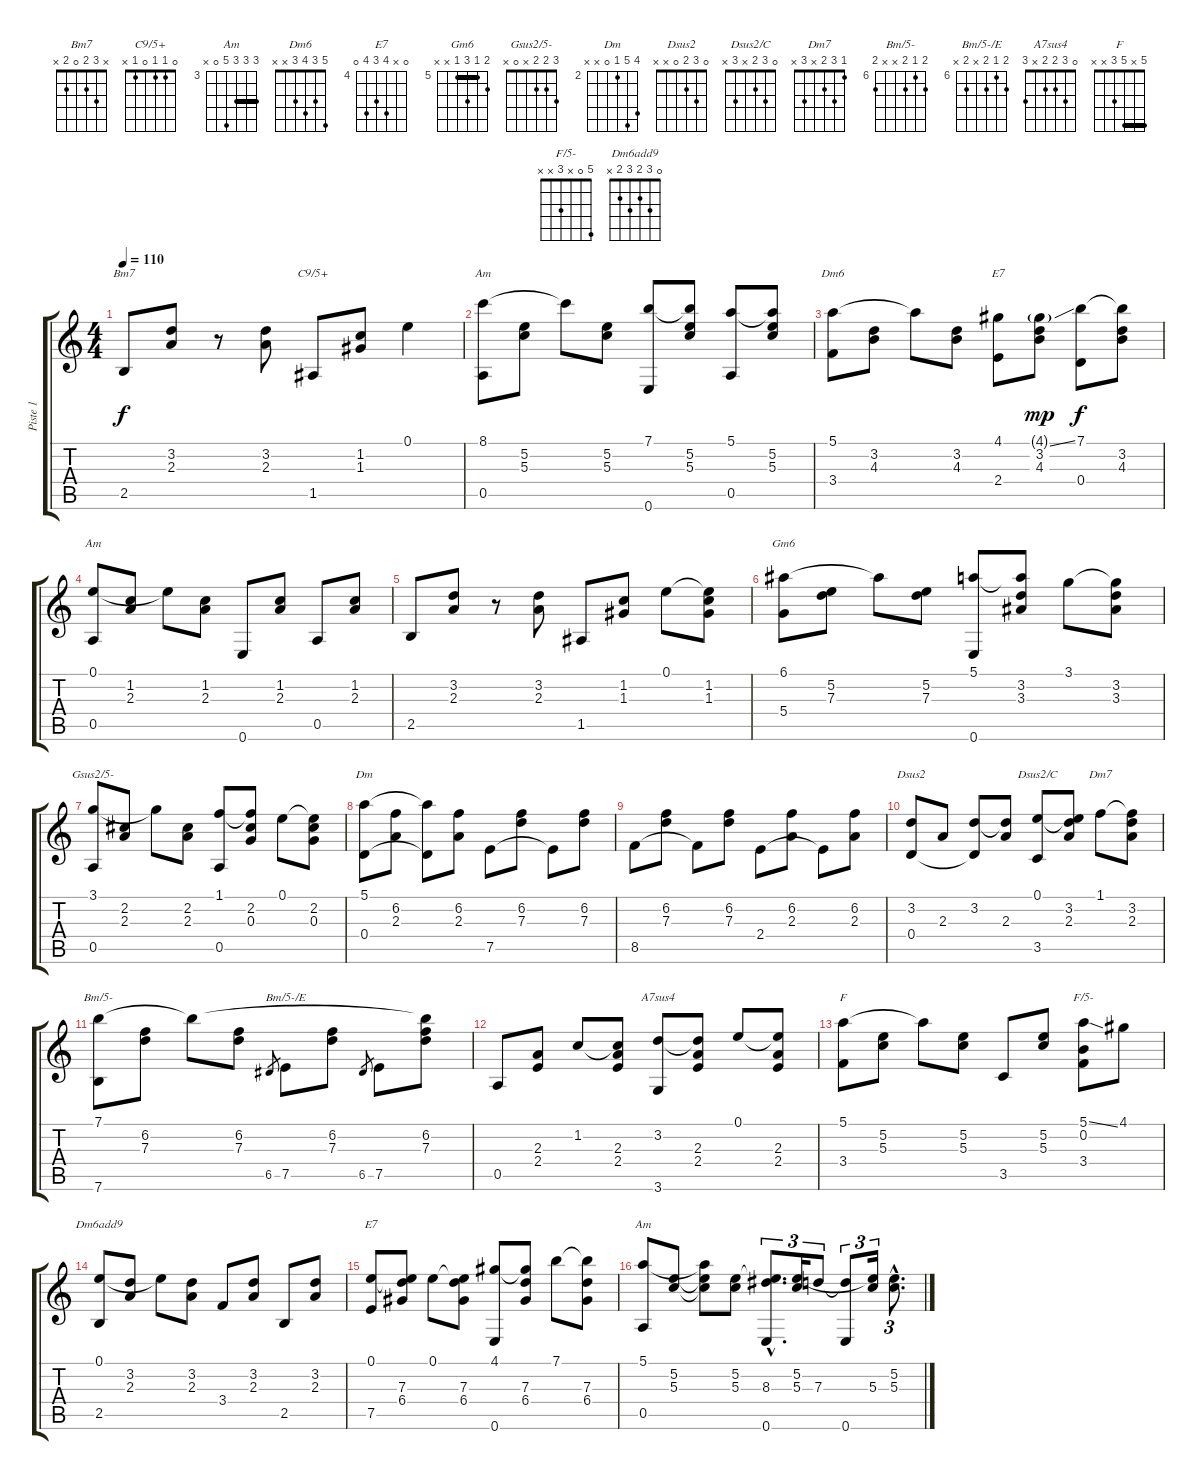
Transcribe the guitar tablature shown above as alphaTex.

\track ("Piste 1" "Piste 1") {instrument acousticguitarnylon}
\staff {score tabs}
\tuning (E4 B3 G3 D3 A2 E2) {hide}
\chord ("Bm7" x 3 2 0 2 x)
\chord ("C9/5+" 0 1 1 0 1 x)
\chord ("Am" 8 5 5 x 0 x) {firstfret 5 barre 5}
\chord ("Dm6" 5 3 4 3 x x)
\chord ("E7" 4 3 4 2 x x)
\chord ("Am" 0 1 2 2 0 x)
\chord ("Gm6" 6 5 7 5 x x) {firstfret 5 barre 5}
\chord ("Gsus2/5-" 3 2 2 x 0 x)
\chord ("Dm" 5 6 2 0 x x) {firstfret 2 barre 2}
\chord ("Dsus2" 0 3 2 0 x x)
\chord ("Dsus2/C" 0 3 2 x 3 x)
\chord ("Dm7" 1 3 2 x 3 x)
\chord ("Bm/5-" 7 6 7 x x 7) {firstfret 6}
\chord ("Bm/5-/E" 7 6 7 x 7 x) {firstfret 6}
\chord ("A7sus4" 0 3 2 2 x 3)
\chord ("F" 5 x 5 3 x x) {barre 5}
\chord ("F/5-" 5 0 x 3 x x)
\chord ("Dm6add9" 0 3 2 3 2 x)
\chord ("E7" 0 x 7 6 7 0) {firstfret 4}
\chord ("Am" 5 5 5 7 0 x) {firstfret 3 barre 5}
\ts (4 4)
\tempo 110
\clef g2
\ks c
2.5.8{ch "Bm7" dy f} (3.2 2.3).8 r.8 (3.2 2.3).8 1.5.8{ch "C9/5+"} (1.2 1.3).8 0.1.4 |
(8.1 0.5).8{ch "Am"} (5.2 5.3).8 8.1{t}.8 (5.2 5.3).8 (7.1 0.6).8 (7.1{t} 5.2 5.3).8 (5.1 0.5).8 (5.1{t} 5.2 5.3).8 |
(5.1 3.4).8{ch "Dm6"} (3.2 4.3).8 5.1{t}.8 (3.2 4.3).8 (4.1 2.4).8{ch "E7"} (4.1{ss g} 3.2 4.3).8{dy mp} (7.1 0.4).8{dy f} (7.1{t} 3.2 4.3).8 |
(0.1 0.5).8{ch "Am"} (1.2 2.3).8 0.1{t}.8 (1.2 2.3).8 0.6.8 (1.2 2.3).8 0.5.8 (1.2 2.3).8 |
2.5.8 (3.2 2.3).8 r.8 (3.2 2.3).8 1.5.8 (1.2 1.3).8 0.1.8 (0.1{t} 1.2 1.3).8 |
(6.1 5.4).8{ch "Gm6"} (5.2 7.3).8 6.1{t}.8 (5.2 7.3).8 (5.1 0.6).8 (5.1{t} 3.2 3.3).8 3.1.8 (3.1{t} 3.2 3.3).8 |
(3.1 0.5).8{ch "Gsus2/5-"} (2.2 2.3).8 3.1{t}.8 (2.2 2.3).8 (1.1 0.5).8 (1.1{t} 2.2 0.3).8 0.1.8 (0.1{t} 2.2 0.3).8 |
(5.1 0.4).8{ch "Dm"} (6.2 2.3).8 (5.1{t} 0.4{t}).8 (6.2 2.3).8 7.5.8 (6.2 7.3).8 7.5{t}.8 (6.2 7.3).8 |
8.5.8 (6.2 7.3).8 8.5{t}.8 (6.2 7.3).8 2.4.8 (6.2 2.3).8 2.4{t}.8 (6.2 2.3).8 |
(3.2 0.4).8{ch "Dsus2"} 2.3.8 (3.2 0.4{t}).8 (3.2{t} 2.3).8 (0.1 3.5).8{ch "Dsus2/C"} (0.1{t} 3.2 2.3).8 1.1.8{ch "Dm7"} (1.1{t} 3.2 2.3).8 |
(7.1 7.6).8{ch "Bm/5-"} (6.2 7.3).8 7.1{t}.8 (6.2 7.3).8 6.5.8{gr} 7.5.8{ch "Bm/5-/E"} (6.2 7.3).8 6.5.8{gr} 7.5.8 (7.1{t} 6.2 7.3).8 |
0.5.8 (2.3 2.4).8 1.2.8 (1.2{t} 2.3 2.4).8 (3.2 3.6).8{ch "A7sus4"} (3.2{t} 2.3 2.4).8 0.1.8 (0.1{t} 2.3 2.4).8 |
(5.1 3.4).8{ch "F"} (5.2 5.3).8 5.1{t}.8 (5.2 5.3).8 3.5.8 (5.2 5.3).8 (5.1{ss} 0.2 3.4).8{ch "F/5-"} 4.1.8 |
(0.1 2.5).8{ch "Dm6add9"} (3.2 2.3).8 0.1{t}.8 (3.2 2.3).8 3.4.8 (3.2 2.3).8 2.5.8 (3.2 2.3).8 |
(0.1 7.5).8{ch "E7"} (0.1{t} 7.3 6.4).8 0.1.8 (0.1{t} 7.3 6.4).8 (4.1 0.6).8 (4.1{t} 7.3 6.4).8 7.1.8 (7.1{t} 7.3 6.4).8 |
(5.1 0.5).8{ch "Am"} (5.2 5.3).8 (5.1{t} 5.2{t} 5.3{t}).8 (5.2 5.3).8 (5.2{hac t} 8.3{hac} 0.6{hac}).8{d tu (3 2)} (5.2 5.3).16{tu (3 2)} 7.3.8{tu (3 2)} (7.3{t} 0.6).8{tu (3 2)} (5.2{t} 5.3).16{tu (3 2)} (5.2{hac} 5.3{hac}).8{d tu (3 2)}
